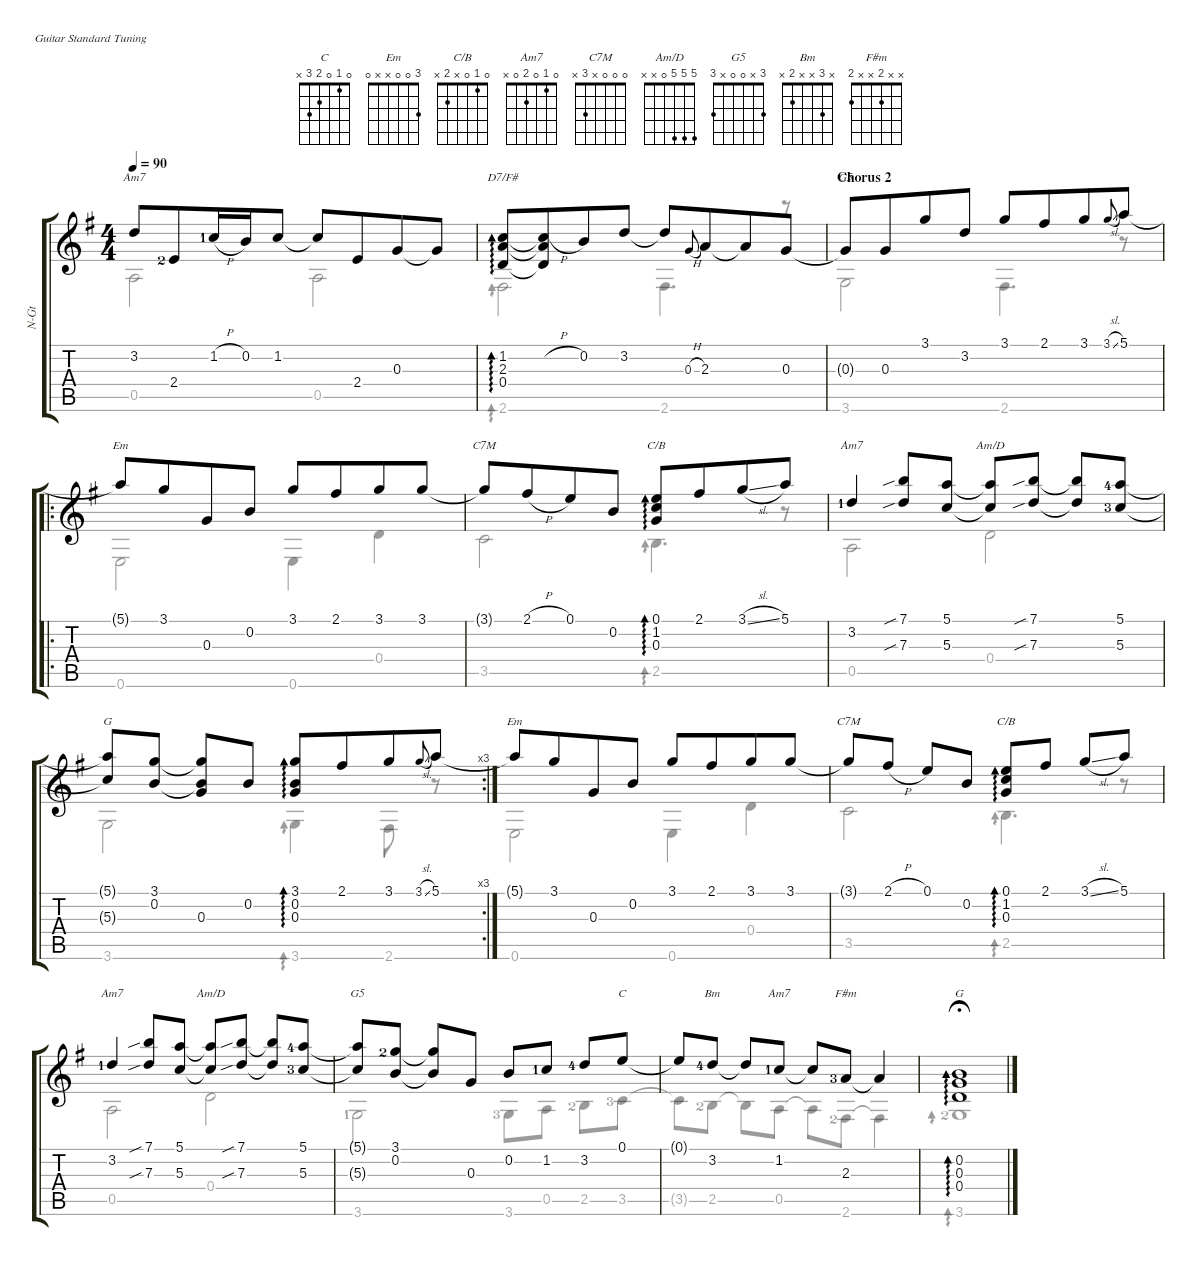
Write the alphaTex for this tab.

\defaultSystemsLayout 4
\hideDynamics
\bracketExtendMode groupsimilarinstruments
\otherSystemsTrackNameOrientation horizontal
\defaultBarNumberDisplay Hide
\track ("Nylon Guitar" "N-Gt") {instrument acousticguitarnylon}
\staff {score tabs}
\tuning (E4 B3 G3 D3 A2 E2)
\chord ("C" 0 1 0 2 3 x)
\chord ("Em" 3 0 0 x x 0)
\chord ("C/B" 0 1 0 x 2 x)
\chord ("Am7" x 1 0 x 0 x)
\chord ("C7M" 0 0 0 x 3 x)
\chord ("Am7" x 1 0 2 0 x) {showdiagram false}
\chord ("Am/D" 5 5 5 0 x x)
\chord ("G" 3 0 0 0 x 3)
\chord ("G" x 0 0 0 x 3) {showdiagram false}
\chord ("D7/F#" x 1 2 0 x 2) {showdiagram false}
\chord ("G5" 3 3 0 0 x 3)
\chord ("Am7" 0 1 0 2 0 x)
\chord ("G5" 3 x 0 0 x 3)
\chord ("Bm " x 3 x x 2 x)
\chord ("F#m " x x 2 x x 2)
\voice
\ts (4 4)
\tempo 90
\clef g2
\ks g
3.2{t acc forcenatural}.8{ch "Am7" dy mf beam Up} 2.4{lf 3 acc forcenatural}.8{beam Up beam merge} 1.2{h lf 2 acc forcenatural}.16{beam Up} 0.2{acc forcenatural}.16{beam Up} 1.2{acc forcenatural}.8{beam Up} 1.2{t acc forcenatural}.8{beam Up} 2.4{acc forcenatural}.8{beam Up beam merge} 0.3{acc forcenatural}.8{beam Up} 0.3{t acc forcenatural}.8{beam Up} |
(1.2{acc forcenatural} 2.3{acc forcenatural} 0.4{acc forcenatural}).8{ad 0 ch "D7/F#" beam Up} (1.2{h t acc forcenatural} 2.3{t acc forcenatural} 0.4{t acc forcenatural}).8{beam Up beam merge} 0.2{acc forcenatural}.8{beam Up} 3.2{acc forcenatural}.8{beam Up} 3.2{t acc forcenatural}.8{beam Up} 0.3{h acc forcenatural}.8{gr onbeat beam Up} 2.3{acc forcenatural}.8{beam Up beam merge} 2.3{t acc forcenatural}.8{beam Up} 0.3{acc forcenatural}.8{beam Up} |
\section ("" "Chorus 2")
0.3{t acc forcenatural}.8{ch "G5" beam Up beam merge} 0.3{acc forcenatural}.8{beam Up beam merge} 3.1{acc forcenatural}.8{beam Up beam merge} 3.2{acc forcenatural}.8{beam Up beam split} 3.1{acc forcenatural}.8{beam Up beam merge} 2.1{acc #}.8{beam Up beam merge} 3.1{acc forcenatural}.8{beam Up beam merge} 3.1{sl acc forcenatural}.8{gr onbeat beam Up beam merge} 5.1{acc forcenatural}.8{beam Up} |
\ro
5.1{t acc forcenatural}.8{ch "Em" beam Up} 3.1{acc forcenatural}.8{beam Up beam merge} 0.3{acc forcenatural}.8{beam Up beam merge} 0.2{acc forcenatural}.8{beam Up} 3.1{acc forcenatural}.8{beam Up} 2.1{acc #}.8{beam Up beam merge} 3.1{acc forcenatural}.8{beam Up} 3.1{acc forcenatural}.8{beam Up} |
3.1{t acc forcenatural}.8{ch "C7M" beam Up beam merge} 2.1{h acc #}.8{beam Up beam merge} 0.1{acc forcenatural}.8{beam Up} 0.2{acc forcenatural}.8{beam Up} (0.1{acc forcenatural} 1.2{acc forcenatural} 0.3{acc forcenatural}).8{ad 0 ch "C/B" beam Up} 2.1{acc #}.8{beam Up beam merge} 3.1{sl acc forcenatural}.8{beam Up} 5.1{acc forcenatural}.8{beam Up} |
3.2{lf 2 acc forcenatural}.4{ch "Am7" beam Up} (7.1{sib acc forcenatural} 7.3{sib acc forcenatural}).8{beam Up} (5.1{acc forcenatural} 5.3{acc forcenatural}).8{beam Up} (5.1{t acc forcenatural} 5.3{t acc forcenatural}).8{ch "Am/D" beam Up} (7.1{sib acc forcenatural} 7.3{sib acc forcenatural}).8{beam Up} (7.1{t acc forcenatural} 7.3{t acc forcenatural}).8{beam Up} (5.1{lf 5 acc forcenatural} 5.3{lf 4 acc forcenatural}).8{beam Up} |
\rc 3
(5.1{t acc forcenatural} 5.3{t acc forcenatural}).8{ch "G" beam Up} (3.1{acc forcenatural} 0.2{acc forcenatural}).8{beam Up} (3.1{t acc forcenatural} 0.2{t acc forcenatural} 0.3{acc forcenatural}).8{beam Up} 0.2{acc forcenatural}.8{beam Up} (3.1{acc forcenatural} 0.3{acc forcenatural} 0.2{acc forcenatural}).8{ad 0 beam Up} 2.1{acc #}.8{beam Up beam merge} 3.1{acc forcenatural}.8{beam Up} 3.1{sl acc forcenatural}.8{gr onbeat beam Up} 5.1{acc forcenatural}.8{beam Up} |
5.1{t acc forcenatural}.8{ch "Em" beam Up} 3.1{acc forcenatural}.8{beam Up beam merge} 0.3{acc forcenatural}.8{beam Up beam merge} 0.2{acc forcenatural}.8{beam Up} 3.1{acc forcenatural}.8{beam Up} 2.1{acc #}.8{beam Up beam merge} 3.1{acc forcenatural}.8{beam Up} 3.1{acc forcenatural}.8{beam Up} |
3.1{t acc forcenatural}.8{ch "C7M" beam Up} 2.1{h acc #}.8{beam Up} 0.1{acc forcenatural}.8{beam Up} 0.2{acc forcenatural}.8{beam Up} (1.2{acc forcenatural} 0.1{acc forcenatural} 0.3{acc forcenatural}).8{ad 0 ch "C/B" beam Up} 2.1{acc #}.8{beam Up} 3.1{sl acc forcenatural}.8{beam Up} 5.1{acc forcenatural}.8{beam Up} |
3.2{lf 2 acc forcenatural}.4{ch "Am7" beam Up} (7.1{sib acc forcenatural} 7.3{sib acc forcenatural}).8{beam Up} (5.1{acc forcenatural} 5.3{acc forcenatural}).8{beam Up} (5.1{t acc forcenatural} 5.3{t acc forcenatural}).8{ch "Am/D" beam Up} (7.1{sib acc forcenatural} 7.3{sib acc forcenatural}).8{beam Up} (7.1{t acc forcenatural} 7.3{t acc forcenatural}).8{beam Up} (5.1{lf 5 acc forcenatural} 5.3{lf 4 acc forcenatural}).8{beam Up} |
(5.1{t acc forcenatural} 5.3{t acc forcenatural}).8{ch "G5" beam Up} (3.1{lf 3 acc forcenatural} 0.2{acc forcenatural}).8{beam Up} (3.1{t acc forcenatural} 0.2{t acc forcenatural}).8{beam Up} 0.3{acc forcenatural}.8{beam Up} 0.2{acc forcenatural}.8{beam Up} 1.2{lf 2 acc forcenatural}.8{beam Up} 3.2{lf 5 acc forcenatural}.8{beam Up} 0.1{acc forcenatural}.8{ch "C" beam Up} |
0.1{t acc forcenatural}.8{beam Up} 3.2{lf 5 acc forcenatural}.8{ch "Bm " beam Up} 3.2{t acc forcenatural}.8{beam Up} 1.2{lf 2 acc forcenatural}.8{ch "Am7" beam Up} 1.2{t acc forcenatural}.8{beam Up} 2.3{lf 4 acc forcenatural}.8{ch "F#m " beam Up} 2.3{t acc forcenatural}.4{beam Up} |
(0.3{acc forcenatural} 0.2{acc forcenatural} 0.4{acc forcenatural}).1{ad 0 ch "G" fermata (medium 0.5) beam Up}
\voice
\clef g2
\ottava regular
\simile none
\ks g
0.5{acc forcenatural}.2{dy mf beam Down} 0.5{acc forcenatural}.2{beam Down} |
2.6{acc #}.2{ad 0 beam Down} 2.6{acc #}.4{d beam Down} r.8{beam Down} |
3.6{acc forcenatural}.2{beam Down} 2.6{acc #}.4{d beam Down} r.8{beam Down} |
0.6{acc forcenatural}.2{beam Down} 0.6{acc forcenatural}.4{beam Down} 0.4{acc forcenatural}.4{beam Down} |
3.5{acc forcenatural}.2{beam Down} 2.5{acc forcenatural}.4{d ad 0 beam Down} r.8{beam Down} |
0.5{acc forcenatural}.2{beam Down} 0.4{acc forcenatural}.2{beam Down} |
3.6{acc forcenatural}.2{beam Down} 3.6{acc forcenatural}.4{ad 0 beam Down} 2.6{acc #}.8{beam Down} r.8{beam Down} |
0.6{acc forcenatural}.2{beam Down} 0.6{acc forcenatural}.4{beam Down} 0.4{acc forcenatural}.4{beam Down} |
3.5{acc forcenatural}.2{beam Down} 2.5{acc forcenatural}.4{d ad 0 beam Down} r.8{beam Down} |
0.5{acc forcenatural}.2{beam Down} 0.4{acc forcenatural}.2{beam Down} |
3.6{lf 2 acc forcenatural}.2{beam Down} 3.6{lf 4 acc forcenatural}.8{beam Down} 0.5{acc forcenatural}.8{beam Down} 2.5{lf 3 acc forcenatural}.8{beam Down} 3.5{lf 4 acc forcenatural}.8{beam Down} |
3.5{t acc forcenatural}.8{beam Down} 2.5{lf 3 acc forcenatural}.8{beam Down} 2.5{t acc forcenatural}.8{beam Down} 0.5{acc forcenatural}.8{beam Down} 0.5{t acc forcenatural}.8{beam Down} 2.6{lf 3 acc #}.8{beam Down} 2.6{t acc #}.4{beam Down} |
3.6{lf 3 acc forcenatural}.1{ad 0 fermata (medium 0.5) beam Down}
